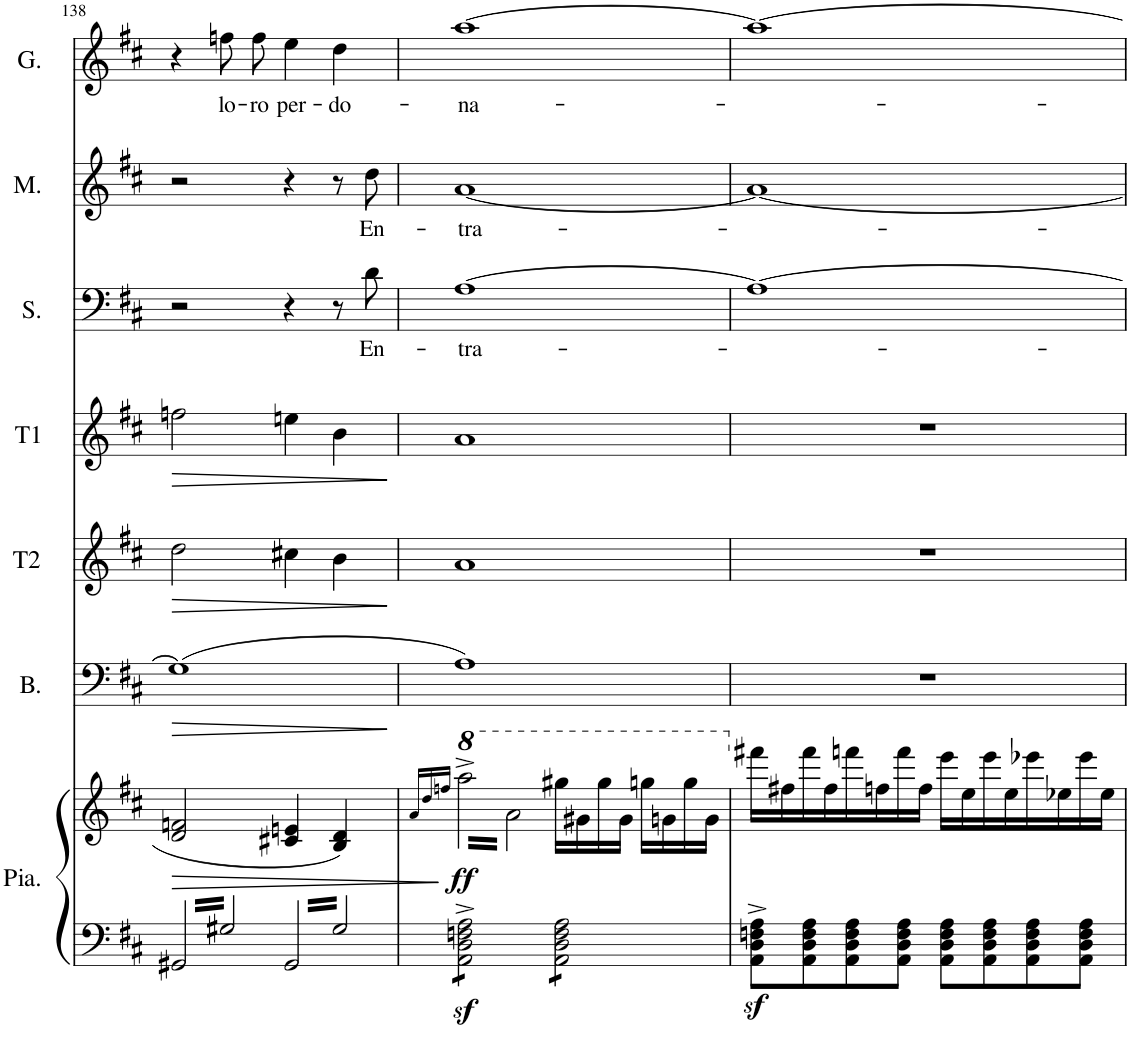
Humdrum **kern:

**kern	**kern	**dynam	**kern	**dynam	**kern	**dynam	**kern	**dynam	**kern	**text	**kern	**text	**kern	**text
*part7	*part7	*part7	*part6	*part6	*part5	*part5	*part4	*part4	*part3	*part3	*part2	*part2	*part1	*part1
*staff8	*staff7	*staff7/8	*staff6	*staff6	*staff5	*staff5	*staff4	*staff4	*staff3	*staff3	*staff2	*staff2	*staff1	*staff1
*I"Piano	*	*	*I"B.	*	*I"T2	*	*I"T1	*	*I"Sparafucile	*	*I"Magdalena	*	*I"Gilda	*
*I'Pia.	*	*	*I'B.	*	*I'T2	*	*I'T1	*	*I'S.	*	*I'M.	*	*I'G.	*
!!LO:PB:g=z
*clefF4	*clefG2	*	*clefF4	*	*clefG2	*	*clefG2	*	*clefF4	*	*clefG2	*	*clefG2	*
*k[f#c#]	*k[f#c#]	*	*k[f#c#]	*	*k[f#c#]	*	*k[f#c#]	*	*k[f#c#]	*	*k[f#c#]	*	*k[f#c#]	*
*M4/4	*M4/4	*	*M4/4	*	*M4/4	*	*M4/4	*	*M4/4	*	*M4/4	*	*M4/4	*
=138	=138	=138	=138	=138	=138	=138	=138	=138	=138	=138	=138	=138	=138	=138
!	!	!LO:HP:b	!	!LO:HP:b	!	!LO:HP:b	!	!LO:HP:b	!	!	!	!	!	!
6.GG#X/	2d/ 2fn/	>	(1G#]	>	2dd\	>	2ffn\	>	2r	.	2r	.	4r	.
!	!	!	!	!	!	!	!	!	!	!	!	!	!	!LO:LY:b
6.G#X/	.	.	.	.	.	.	.	.	.	.	.	.	8ffn\L	lo-
!	!	!	!	!	!	!	!	!	!	!	!	!	!	!LO:LY:b
.	.	.	.	.	.	.	.	.	.	.	.	.	8ff\J	-ro
!	!	!	!	!	!	!	!	!	!	!	!	!	!	!LO:LY:b
6.GG#/	4c#X/ 4en/	.	.	.	4cc#X\	.	4een\	.	4r	.	4r	.	4ee\	per-
!	!	!	!	!	!	!	!	!	!	!	!	!	!	!LO:LY:b
6.G#/	4B/ 4d/	.	.	.	4b\	.	4b\	.	8r	.	8r	.	4dd\	-do-
!	!	!	!	!	!	!	!	!	!	!LO:LY:b	!	!LO:LY:b	!	!
.	.	.	.	.	.	.	.	.	8d\	En-	8dd\	En-	.	.
.	.	]	.	]	.	]	.	]	.	.	.	.	.	.
=139	=139	=139	=139	=139	=139	=139	=139	=139	=139	=139	=139	=139	=139	=139
.	16qaa/LL	.	.	.	.	.	.	.	.	.	.	.	.	.
.	16qddd/	.	.	.	.	.	.	.	.	.	.	.	.	.
.	16qfffn/JJ	.	.	.	.	.	.	.	.	.	.	.	.	.
!	!	!LO:DY:b	!	!	!	!	!	!	!	!LO:LY:b	!	!LO:LY:b	!	!LO:LY:b
*tremolo	*	*	*	*	*	*	*	*	*	*	*	*	*	*
*	*tremolo	*	*	*	*	*	*	*	*	*	*	*	*	*
8AA\z<^ 8D\z<^ 8Fn\z<^ 8A\z<^L	32aaa^\LLL	ff	1A)	.	1a	.	1a	.	[1A	-tra-	[1a	-tra-	[1aa	-na-
.	32aa\	.	.	.	.	.	.	.	.	.	.	.	.	.
.	32aaa^\	.	.	.	.	.	.	.	.	.	.	.	.	.
.	32aa\	.	.	.	.	.	.	.	.	.	.	.	.	.
8AA\z<^ 8D\z<^ 8Fn\z<^ 8A\z<^	32aaa^\	.	.	.	.	.	.	.	.	.	.	.	.	.
.	32aa\	.	.	.	.	.	.	.	.	.	.	.	.	.
.	32aaa^\	.	.	.	.	.	.	.	.	.	.	.	.	.
.	32aa\	.	.	.	.	.	.	.	.	.	.	.	.	.
8AA\z<^ 8D\z<^ 8Fn\z<^ 8A\z<^	32aaa^\	.	.	.	.	.	.	.	.	.	.	.	.	.
.	32aa\	.	.	.	.	.	.	.	.	.	.	.	.	.
.	32aaa^\	.	.	.	.	.	.	.	.	.	.	.	.	.
.	32aa\	.	.	.	.	.	.	.	.	.	.	.	.	.
8AA\z<^ 8D\z<^ 8Fn\z<^ 8A\z<^J	32aaa^\	.	.	.	.	.	.	.	.	.	.	.	.	.
.	32aa\	.	.	.	.	.	.	.	.	.	.	.	.	.
.	32aaa^\	.	.	.	.	.	.	.	.	.	.	.	.	.
.	32aa\JJJ	.	.	.	.	.	.	.	.	.	.	.	.	.
*	*Xtremolo	*	*	*	*	*	*	*	*	*	*	*	*	*
8AA\ 8D\ 8F\ 8A\L	16ggg#X\LL	.	.	.	.	.	.	.	.	.	.	.	.	.
.	.	.	.	.	.	.	.	.	.	.	.	.	.	.
.	16gg#X\	.	.	.	.	.	.	.	.	.	.	.	.	.
.	.	.	.	.	.	.	.	.	.	.	.	.	.	.
8AA\ 8D\ 8F\ 8A\	16ggg#\	.	.	.	.	.	.	.	.	.	.	.	.	.
.	.	.	.	.	.	.	.	.	.	.	.	.	.	.
.	16gg#\JJ	.	.	.	.	.	.	.	.	.	.	.	.	.
.	.	.	.	.	.	.	.	.	.	.	.	.	.	.
8AA\ 8D\ 8F\ 8A\	16gggn\LL	.	.	.	.	.	.	.	.	.	.	.	.	.
.	16ggn\	.	.	.	.	.	.	.	.	.	.	.	.	.
8AA\ 8D\ 8F\ 8A\J	16ggg\	.	.	.	.	.	.	.	.	.	.	.	.	.
*Xtremolo	*	*	*	*	*	*	*	*	*	*	*	*	*	*
.	16gg\JJ	.	.	.	.	.	.	.	.	.	.	.	.	.
=140	=140	=140	=140	=140	=140	=140	=140	=140	=140	=140	=140	=140	=140	=140
8AA\z<^ 8D\z<^ 8Fn\z<^ 8A\z<^L	16fff#X\LL	.	1r	.	1r	.	1r	.	1A_	.	1a_	.	1aa_	.
.	16ff#X\	.	.	.	.	.	.	.	.	.	.	.	.	.
8AA\ 8D\ 8F\ 8A\	16fff#\	.	.	.	.	.	.	.	.	.	.	.	.	.
.	16ff#\	.	.	.	.	.	.	.	.	.	.	.	.	.
8AA\ 8D\ 8F\ 8A\	16fffn\	.	.	.	.	.	.	.	.	.	.	.	.	.
.	16ffn\	.	.	.	.	.	.	.	.	.	.	.	.	.
8AA\ 8D\ 8F\ 8A\J	16fff\	.	.	.	.	.	.	.	.	.	.	.	.	.
.	16ff\JJ	.	.	.	.	.	.	.	.	.	.	.	.	.
8AA\ 8D\ 8F\ 8A\L	16eee\LL	.	.	.	.	.	.	.	.	.	.	.	.	.
.	16ee\	.	.	.	.	.	.	.	.	.	.	.	.	.
8AA\ 8D\ 8F\ 8A\	16eee\	.	.	.	.	.	.	.	.	.	.	.	.	.
.	16ee\	.	.	.	.	.	.	.	.	.	.	.	.	.
8AA\ 8D\ 8F\ 8A\	16eee-X\	.	.	.	.	.	.	.	.	.	.	.	.	.
.	16ee-X\	.	.	.	.	.	.	.	.	.	.	.	.	.
8AA\ 8D\ 8F\ 8A\J	16eee-\	.	.	.	.	.	.	.	.	.	.	.	.	.
.	16ee-\JJ	.	.	.	.	.	.	.	.	.	.	.	.	.
=	=	=	=	=	=	=	=	=	=	=	=	=	=	=
*-	*-	*-	*-	*-	*-	*-	*-	*-	*-	*-	*-	*-	*-	*-
